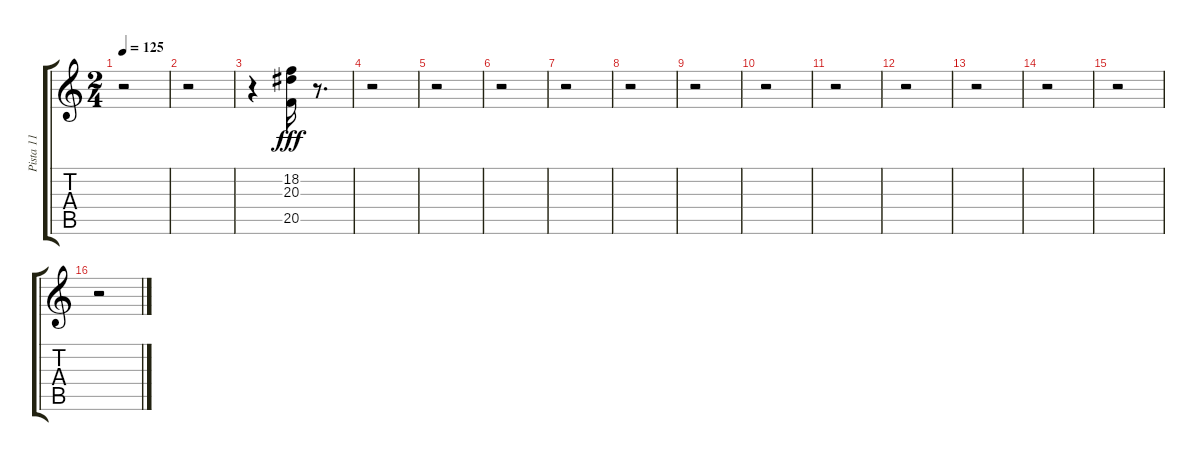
\track ("Pista 11" "Pista 11") {instrument brasssection}
\staff {score tabs}
\tuning (E4 B3 G3 D3 A2 E2) {hide}
\ts (2 4)
\tempo 125
\clef g2
\ks c
r.2{dy f} |
r.2 |
r.4 (18.2 20.3 20.5).16{dy fff} r.8{d} |
r.2 |
r.2 |
r.2 |
r.2 |
r.2 |
r.2 |
r.2 |
r.2 |
r.2 |
r.2 |
r.2 |
r.2 |
r.2
